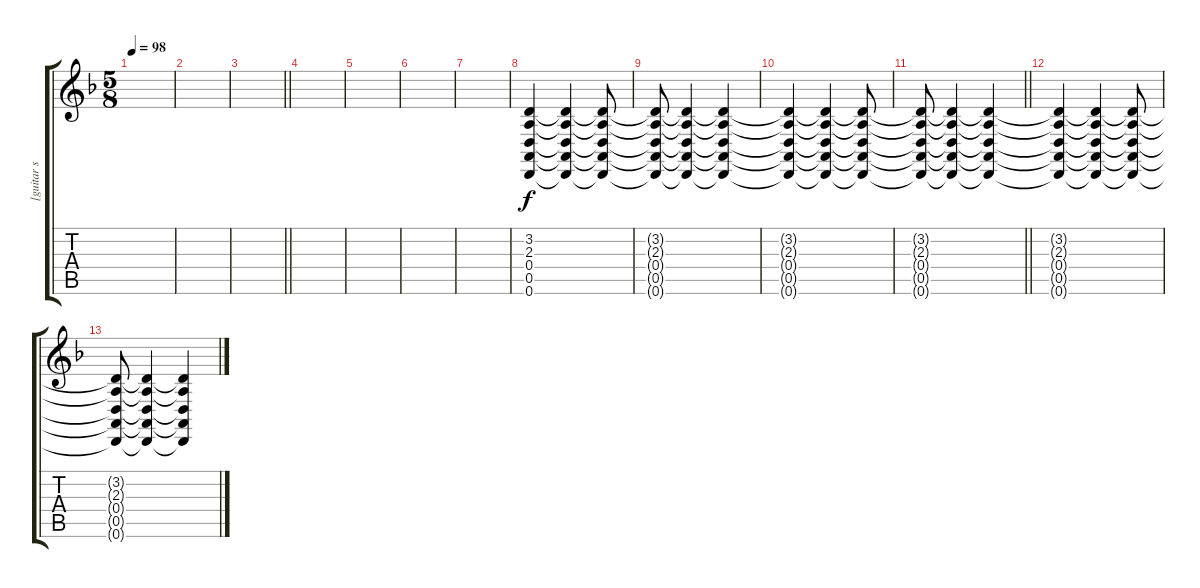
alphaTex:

\track (" [guitar synth]" " [guitar s") {instrument lead2sawtooth}
\staff {score tabs}
\tuning (E4 B3 G3 D3 A2 D2) {hide}
\ts (5 8)
\tempo 98
\clef g2
\ks dminor
|
|
\barLineRight lightlight
|
|
|
|
|
(3.2 2.3 0.4 0.5 0.6).4{volume 8 balance 16} (3.2{t} 2.3{t} 0.4{t} 0.5{t} 0.6{t}).4{balance 0} (3.2{t} 2.3{t} 0.4{t} 0.5{t} 0.6{t}).8{balance 16} |
(3.2{t} 2.3{t} 0.4{t} 0.5{t} 0.6{t}).8 (3.2{t} 2.3{t} 0.4{t} 0.5{t} 0.6{t}).4{balance 0} (3.2{t} 2.3{t} 0.4{t} 0.5{t} 0.6{t}).4{balance 16} |
(3.2{t} 2.3{t} 0.4{t} 0.5{t} 0.6{t}).4{balance 0} (3.2{t} 2.3{t} 0.4{t} 0.5{t} 0.6{t}).4{balance 16} (3.2{t} 2.3{t} 0.4{t} 0.5{t} 0.6{t}).8{balance 0} |
\barLineRight lightlight
(3.2{t} 2.3{t} 0.4{t} 0.5{t} 0.6{t}).8{balance 16} (3.2{t} 2.3{t} 0.4{t} 0.5{t} 0.6{t}).4{balance 0} (3.2{t} 2.3{t} 0.4{t} 0.5{t} 0.6{t}).4{balance 16} |
(3.2{t} 2.3{t} 0.4{t} 0.5{t} 0.6{t}).4{balance 0} (3.2{t} 2.3{t} 0.4{t} 0.5{t} 0.6{t}).4{volume 0 balance 16} (3.2{t} 2.3{t} 0.4{t} 0.5{t} 0.6{t}).8{balance 0} |
(3.2{t} 2.3{t} 0.4{t} 0.5{t} 0.6{t}).8 (3.2{t} 2.3{t} 0.4{t} 0.5{t} 0.6{t}).4{balance 16} (3.2{t} 2.3{t} 0.4{t} 0.5{t} 0.6{t}).4{balance 0}
